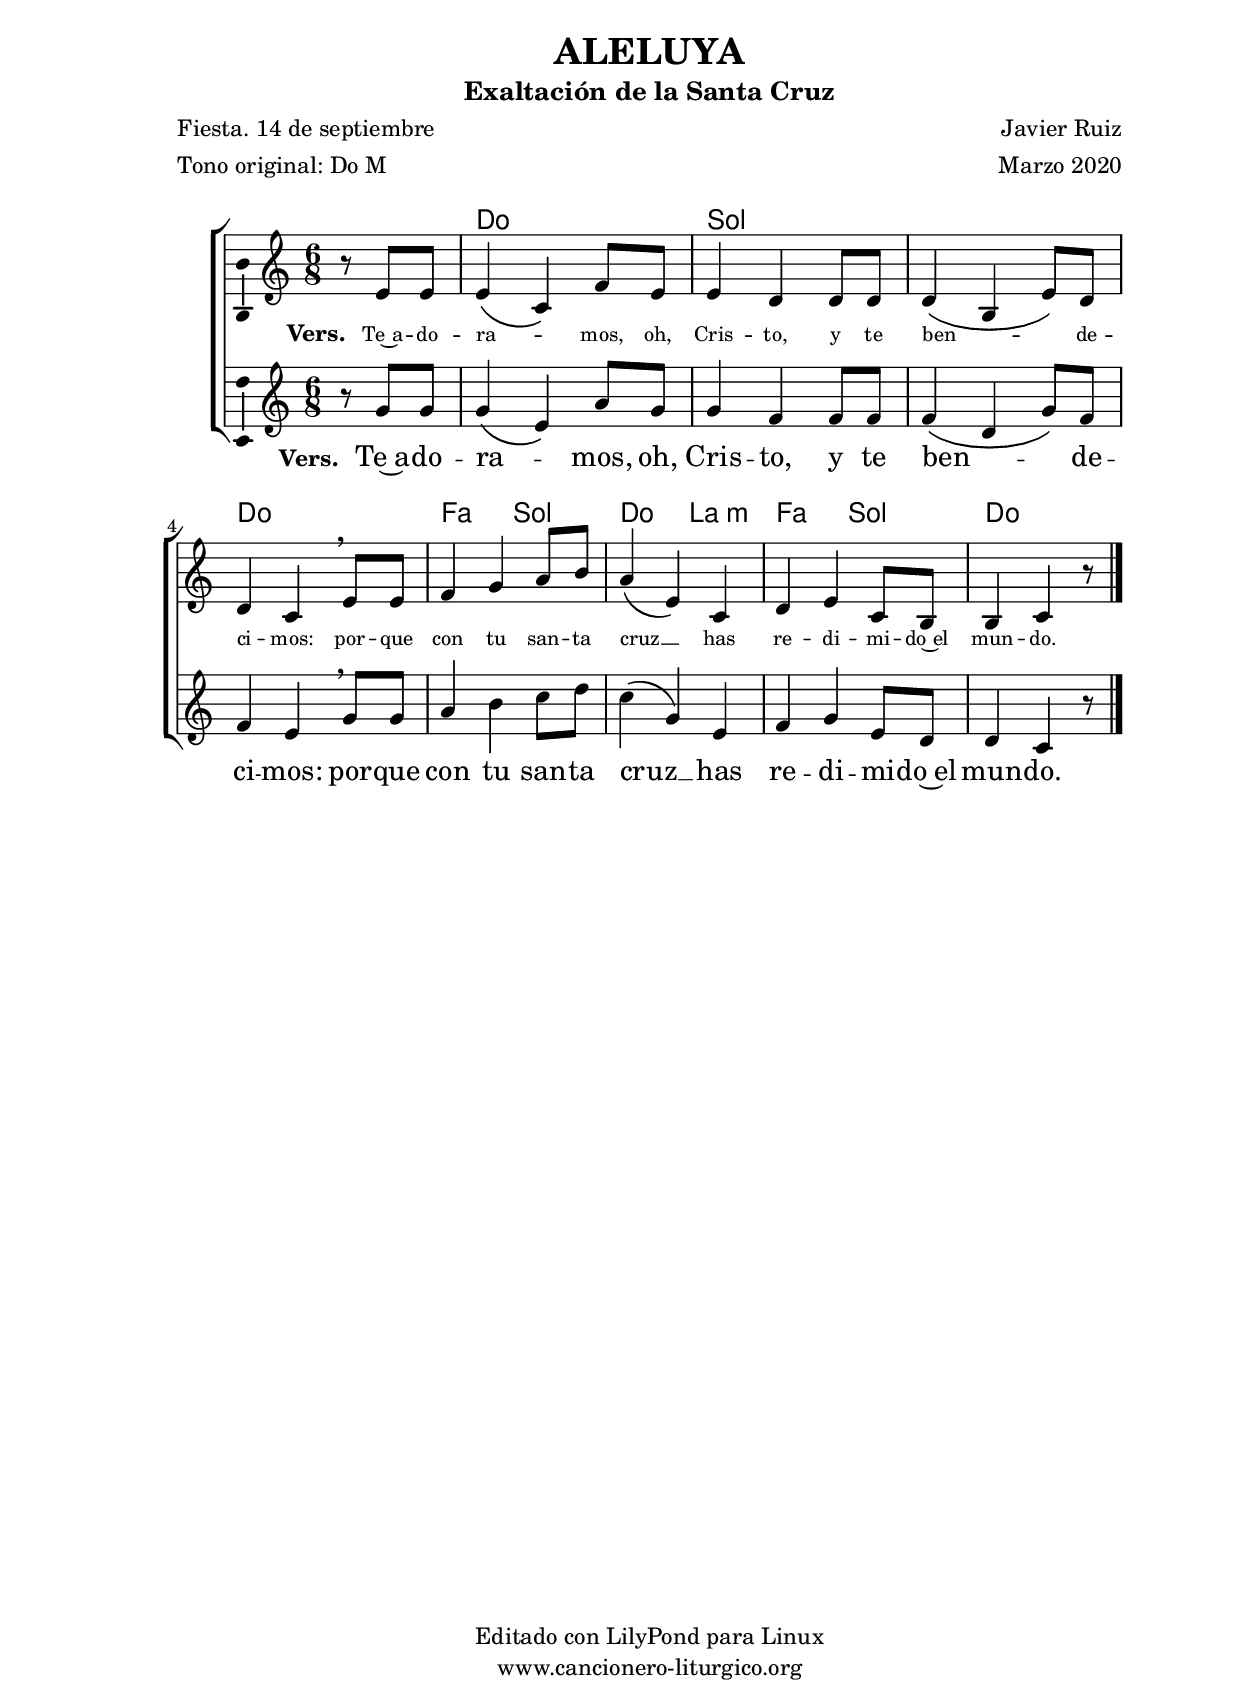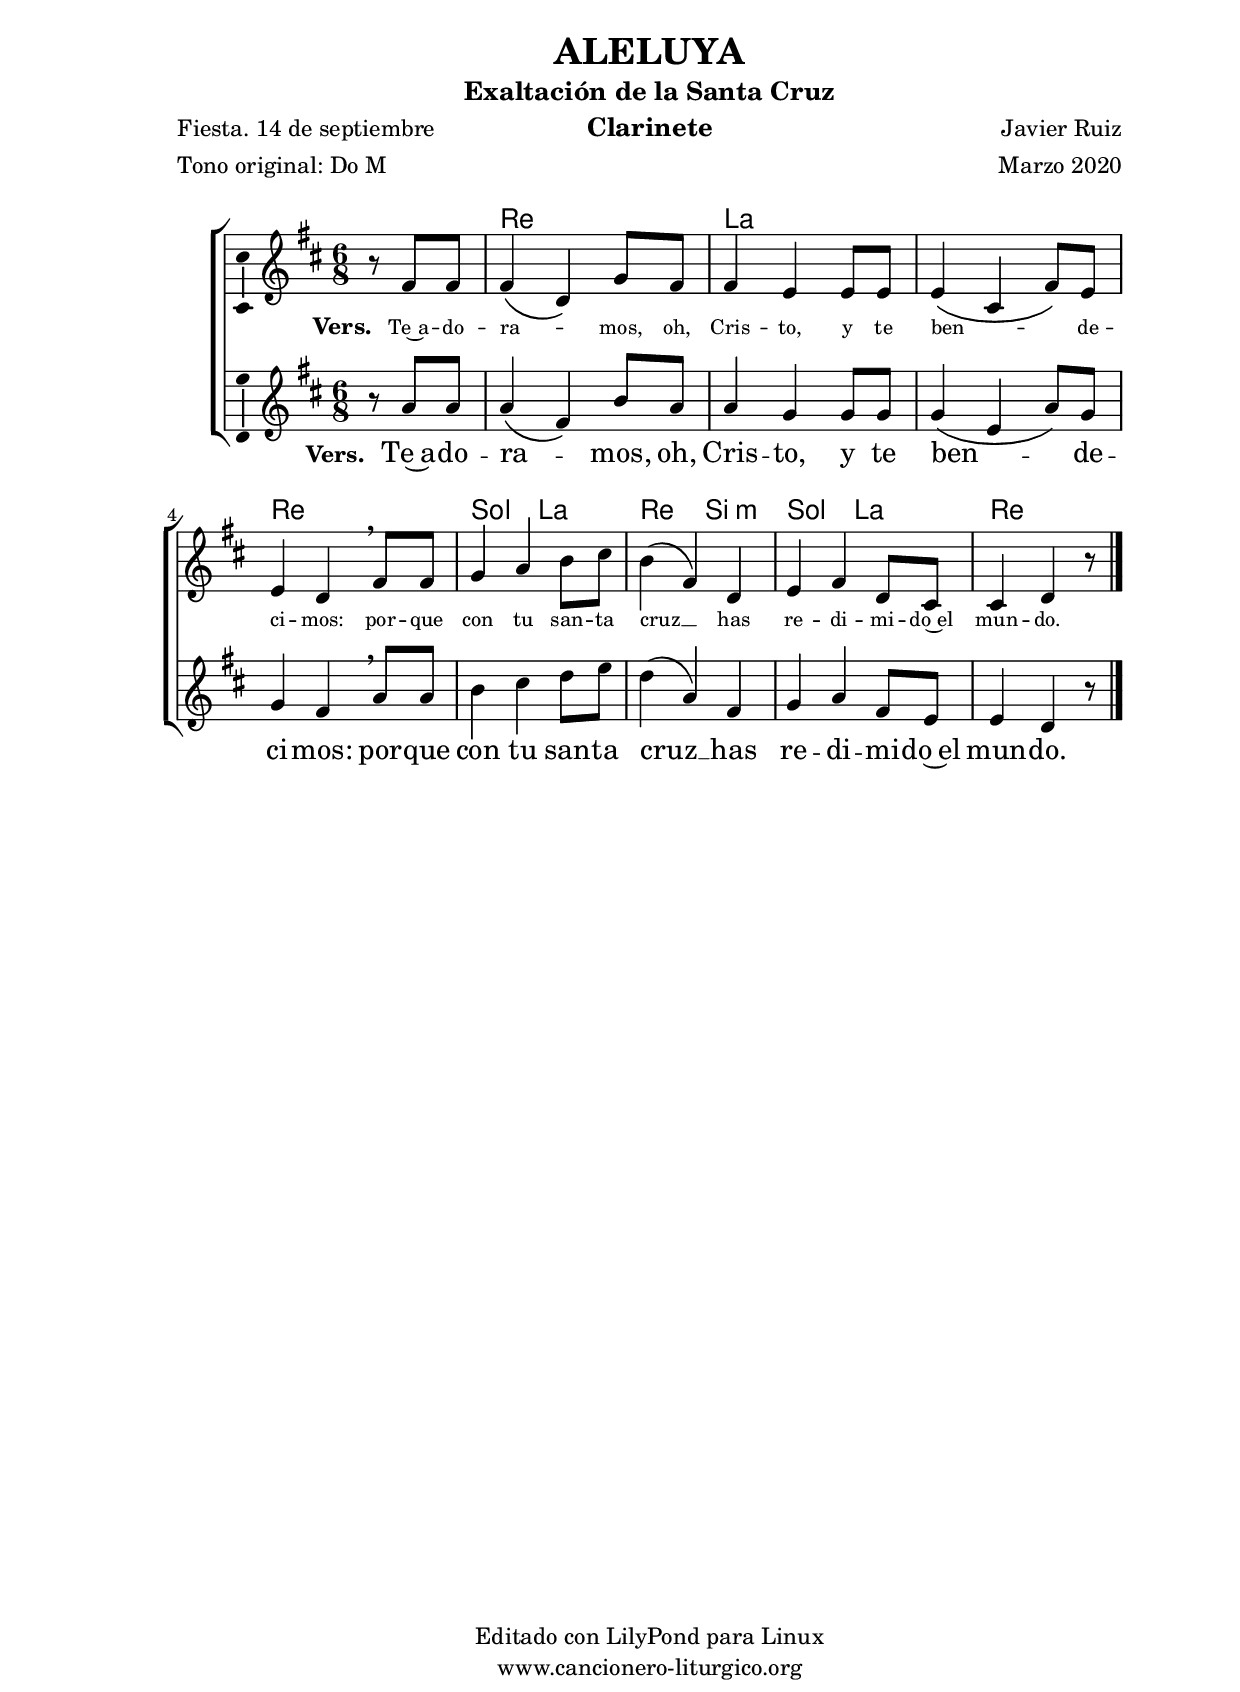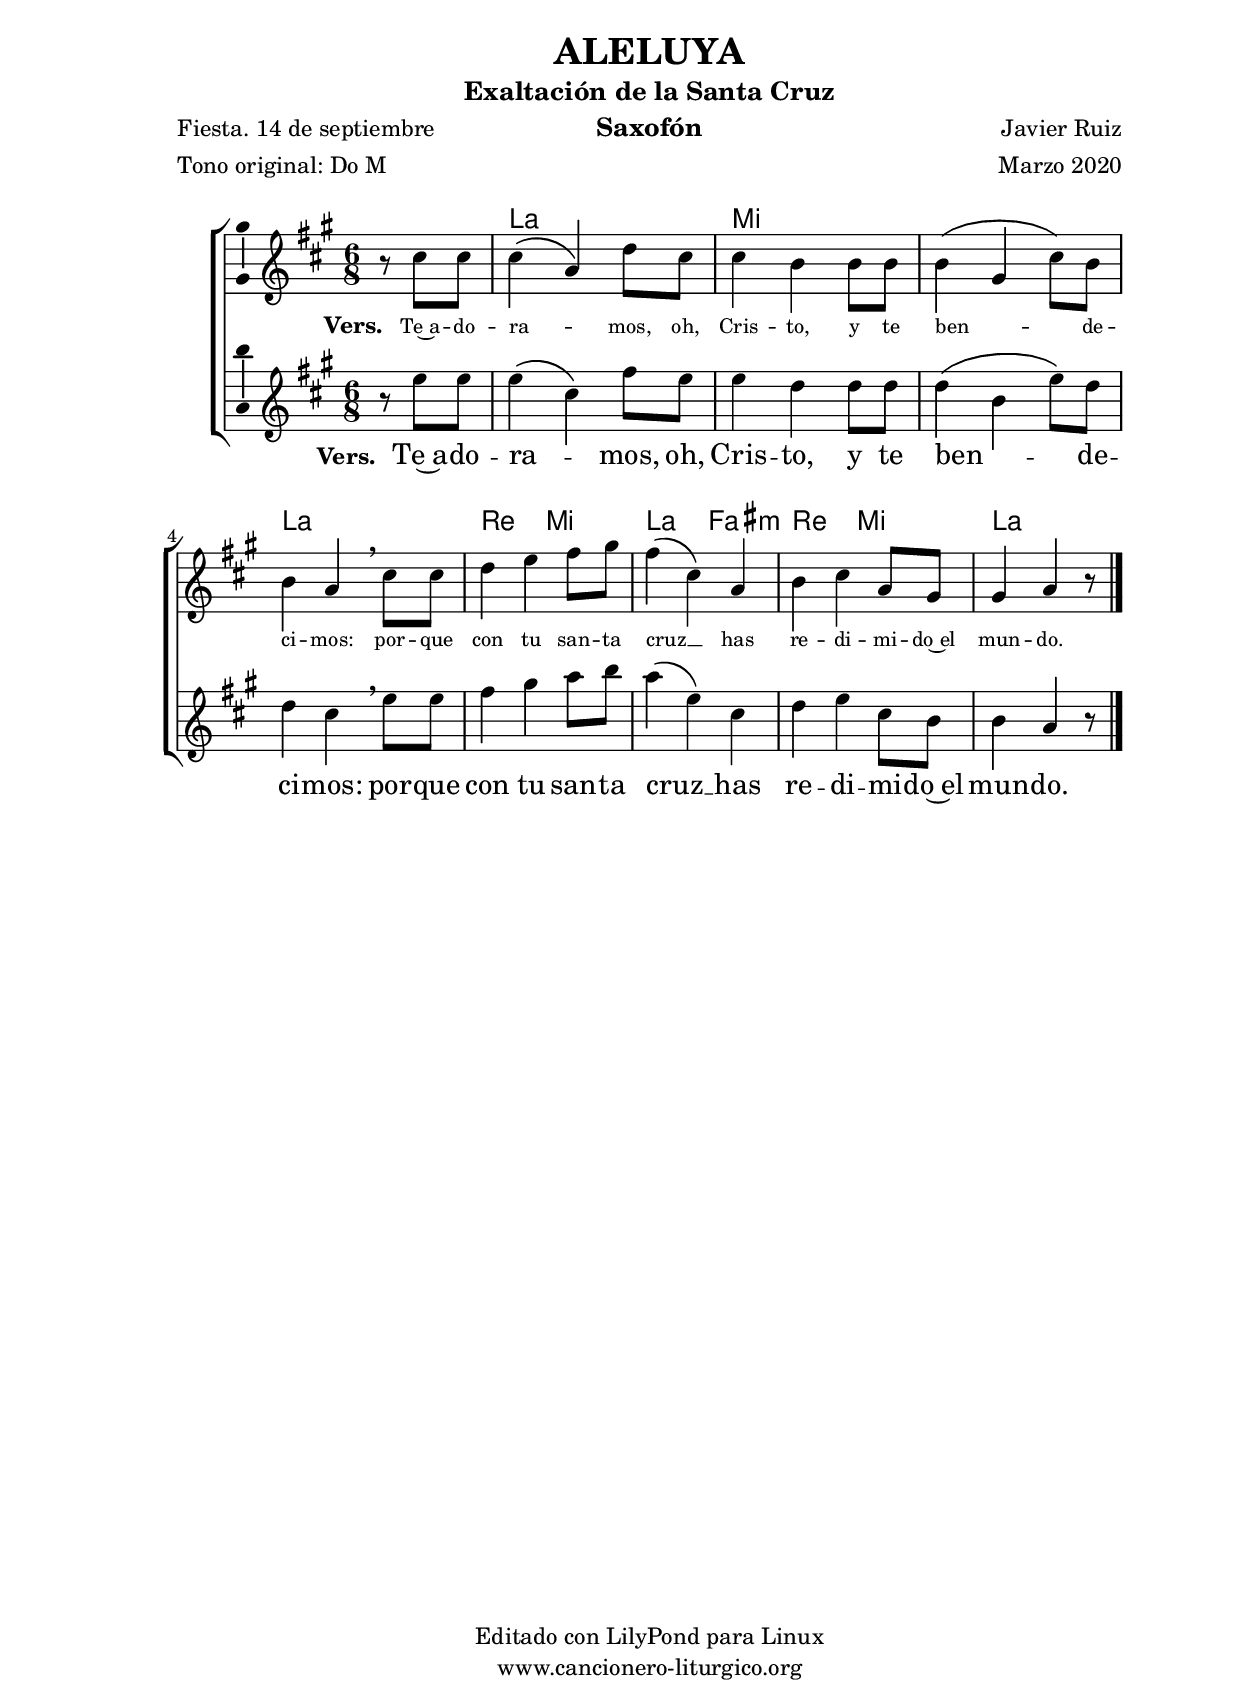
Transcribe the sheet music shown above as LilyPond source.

%
%para convertir .midi en .wav:
%timidity filename.midi -Ow -o finename.wav
%
%
%Para convertir de .wav a .mp3:
%lame -h -m j filename.wav
%
%
%para escuchar el midi:
%timidity nombrefichero.midi
%


%versión de lilypond para la que se ha escrito esta partitura:
\version "2.16.0"

	%Tamaño papel
	#(set-default-paper-size "a4")
	%Tamaño partitura
	#(set-global-staff-size 20)
	%No responde al pulsar sobre una nota
	#(ly:set-option 'point-and-click #f)

%parámetros del encabezamiento:
\header {
	title = "ALELUYA"
	subtitle = "Exaltación de la Santa Cruz"
	composer = "Javier Ruiz"
	poet = "Fiesta. 14 de septiembre"
	meter = "Tono original: Do M"
	arranger = "Marzo 2020"
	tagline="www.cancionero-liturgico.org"
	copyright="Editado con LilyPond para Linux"
	tiempo = "Ordinario"
	usos = "Aleluya"
	letra = "Aleluya. Te adoramos, oh, Cristo, y te bendecimos: porque con tu santa cruz has redimido el mundo."
	}

%parámetros asociados al papel:
\paper  {
	oddHeaderMarkup = \markup {\fill-line { \on-the-fly #not-first-page \fromproperty #'header:title \on-the-fly #not-first-page \fromproperty #'header:composer }}
	evenHeaderMarkup = \markup {\fill-line { \fromproperty #'header:composer \fromproperty #'header:title }}
	#(set-paper-size "a4")
	print-page-number = ##f
	first-page-number = 1
	print-first-page-number = ##f
%	head-separation = 3.0 \cm
	top-margin = 1.5 \cm
%	top-margin = 2.0 \cm
%%%	bottom-margin = 0.5\cm
	bottom-margin = 0.2\cm
	left-margin = 3.0 \cm
	line-width = 16.0 \cm 
	indent = 8\mm
	interscoreline = 2.\mm
	between-system-space = 15\mm
%	para que las partituras no llenen la hoja:
	ragged-bottom = ##t
%	idem para la última hoja:
	ragged-last-bottom = ##f
%	para que las partituras llenen el ancho del papel:
	ragged-last = ##f
	after-title-space = 2.5 \cm
%page-count=2
system-count=2

	%Flexible Vertical Spacing
%	markup-markup-spacing =
%	#'((basic-distance . 15) (minimum-distance . 15) (padding . 3))
	markup-system-spacing =
	#'((basic-distance . 15) (minimum-distance . 15) (padding . 3))
	system-system-spacing =
	#'((basic-distance . 15) (minimum-distance . 15) (padding . 3))
	score-system-spacing =
	#'((basic-distance . 15) (minimum-distance . 15) (padding . 5))
%	top-system-spacing = % header
%	#'((basic-distance . 8) (minimum-distance . 0) (padding . 0))
%	top-markup-spacing =
%	#'((basic-distance . 20) (minimum-distance . 20) (padding . 0))
	last-bottom-spacing = % footer
	#'((basic-distance . 5) (minimum-distance . 5) (padding . 0))
%	score-markup-spacing =
%	#'((basic-distance . 16) (minimum-distance . 13) (padding . 0))

	}


%parámetros que afectan a toda la partitura:
global =  {
	%clave de sol (G):
	\clef G
	%armadura:
%	\transpose ees f
	\key c \major
	\tempo 4.=60
	\set Score.tempoHideNote = ##t
	}


acordes = {
	\italianChords
	\chordmode {
%	\transpose ees f
{

s4.
c4. c g g g g c c f g c a:m f g c c4

	}
	}
}


melodiatrompeta = 
%	\transpose ees f
{

	\relative c''{
	\time 6/8

\partial4.
r4.
r2.
r8 g16 a b c d4.
r2.
r8 c16 d e f g4.
r2.
r8 c,16 b a g a4.
r2.
r8 c16 d c b c4

}
	\bar "|."
	}


melodiatres = 
%	\transpose ees f
{

	\relative c'{
	\time 6/8

\partial4.
r8 e8 e
e4 \(c4\) f8 e
e4 d4 \noBeam d8 d
d4 \(b4 e8\) d
d4 c4 \breathe e8 e8
f4 g4 a8 b
a4 \(e4\) c4
d4 e4 c8 b
b4 c4 r8

}

	\bar "|."
	}


melodiabajo = 
%	\transpose ees f
{

	%clave de fa (F):
	\clef F

	\relative c{
	\time 6/8

\partial4.
r4.
c4 c8 c4.
g4 g8 g4.
g4 g8 g4.
c4 c8 c4.
f4 f8 g4 g8
c,4 c8 a4 a8
f'4 f8 g4 g8
c,4 c8 c4

}

	\bar "|."
	}


melodia = 
%	\transpose ees f
{

	\relative c'{
	\time 6/8

\partial4.
r8 g'8 g
g4 \(e\) a8 [g]
g4 f4 f8 f
f4 \(d \noBeam g8\) [f]
f4 e4 \breathe g8 [g]
a4 b c8 [d]
c4 \(g\) \noBeam e4
f4 g e8 [d]
d4 c4 r8

}

	\bar "|."
	}


texto = \lyricmode {
\set stanza =#"Vers. "
Te~a -- do -- ra -- _ mos, oh, Cris -- to, y te ben -- _ _ de -- ci -- mos:
por -- que con tu san -- ta cruz __ _ has re -- di -- mi -- do~el mun -- do.
	}

textotres = \lyricmode {
\override LyricText #'font-size = #-1
\set stanza =#"Vers. "
Te~a -- do -- ra -- _ mos, oh, Cris -- to, y te ben -- _ _ de -- ci -- mos:
por -- que con tu san -- ta cruz __ _ has re -- di -- mi -- do~el mun -- do.
	}


acordesStaff = \context ChordNames = acordesStaff <<
	\set chordChanges = ##t
	\acordes
	>>

voztrompetaStaff = \context Voice = voztrompetaStaff
<<
	\override Staff.StaffSymbol #'staff-space = #(magstep -0.35)
	\set Staff.midiInstrument = #"trumpet"
	\set Staff.midiMinimumVolume = #0.4
	\set Staff.midiMaximumVolume = #0.6
	\global
	\melodiatrompeta
	>>

voztresStaff = \context Voice = voztresStaff
\with {\consists "Ambitus_engraver"}
<<
%	\override Staff.StaffSymbol #'staff-space = #(magstep -0.35)
	\set Staff.midiInstrument = #"violin"
	\set Staff.midiMinimumVolume = #0.6
	\set Staff.midiMaximumVolume = #0.8
	\global
	\relative c' \melodiatres
	>>

vozStaff = \context Voice = vozStaff
\with {\consists "Ambitus_engraver"}
<<
%	\set Staff.instrumentName = ""
%	\set Staff.shortInstrumentName = ""
%	\set Staff.midiInstrument = #"clarinet"
%	\set Staff.midiInstrument = #"cello"
	\set Staff.midiInstrument = #"flute"
%	\set Staff.midiInstrument = #"electric guitar (jazz)"
%	\set Staff.midiInstrument = #"english horn"
%	\set Staff.midiInstrument = #"violin"
%	\set Staff.midiInstrument = #"glockenspiel"
	\set Staff.midiMinimumVolume = #0.8
	\set Staff.midiMaximumVolume = #1.0
	\global
	\melodia
	>>

vozbajoStaff = \context Voice = vozbajoStaff
<<
	\override Staff.StaffSymbol #'staff-space = #(magstep -0.35)
	\set Staff.midiInstrument = #"english horn"
	\set Staff.midiMinimumVolume = #0.6
	\set Staff.midiMaximumVolume = #0.8
	\global
	\melodiabajo
	>>

textoStaff = \context Lyrics = textoStaff <<
	\lyricsto vozStaff \texto
	>>

textotresStaff = \context Lyrics = textotresStaff <<
	\lyricsto voztresStaff \textotres
	>>


\book {
	\score {
		<<
		\context ChoirStaff {
%			\override StaffGroup.SystemStartBracket #'collapse-height = #1
%			\override Score.SystemStartBar #'collapse-height = #1
			<<
			\acordesStaff
%			\voztrompetaStaff
			\voztresStaff
			\textotresStaff
			\vozStaff
			\textoStaff
%			\vozbajoStaff
			>>
			}
		>>
		\layout {
	    		\context {
				\Lyrics
				\override LyricText #'font-size = #2
				}
	   		 \context {
				\Score
				\override StaffSymbol #'staff-space = #(magstep +3)
				}
			}
		}
	\score {
		\unfoldRepeats
		<<
		\context ChoirStaff {
			<<
			\acordesStaff
			\voztrompetaStaff
			\voztresStaff
			\vozStaff
			\vozbajoStaff
			>>
			}
		>>
		\midi {
	  		\context {
	  			\Score
				tempoWholesPerMinute = #(ly:make-moment 70 4)
				}
			}
		}
	}


%Partitura para clarinete
#(define output-suffix "C")
\book {
	\header{
		instrument = "Clarinete"
		}
	\score {
		<<
		\context ChoirStaff {
%			\override StaffGroup.SystemStartBracket #'collapse-height = #1
%			\override Score.SystemStartBar #'collapse-height = #1
\transpose c d
			<<
			\acordesStaff
%			\voztrompetaStaff
			\voztresStaff
			\textotresStaff
			\vozStaff
			\textoStaff
%			\vozbajoStaff
			>>
			}
		>>
		\layout {
	    		\context {
				\Lyrics
				\override LyricText #'font-size = #2
				}
	   		 \context {
				\Score
				\override StaffSymbol #'staff-space = #(magstep +3)
				}
			}
		}
	}


%Partitura para saxofón
#(define output-suffix "S")
\book {
	\header{
		instrument = "Saxofón"
		}
	\score {
		<<
		\context ChoirStaff {
%			\override StaffGroup.SystemStartBracket #'collapse-height = #1
%			\override Score.SystemStartBar #'collapse-height = #1
\transpose c a
			<<
			\acordesStaff
%			\voztrompetaStaff
			\voztresStaff
			\textotresStaff
			\vozStaff
			\textoStaff
%			\vozbajoStaff
			>>
			}
		>>
		\layout {
	    		\context {
				\Lyrics
				\override LyricText #'font-size = #2
				}
	   		 \context {
				\Score
				\override StaffSymbol #'staff-space = #(magstep +3)
				}
			}
		}
	}


